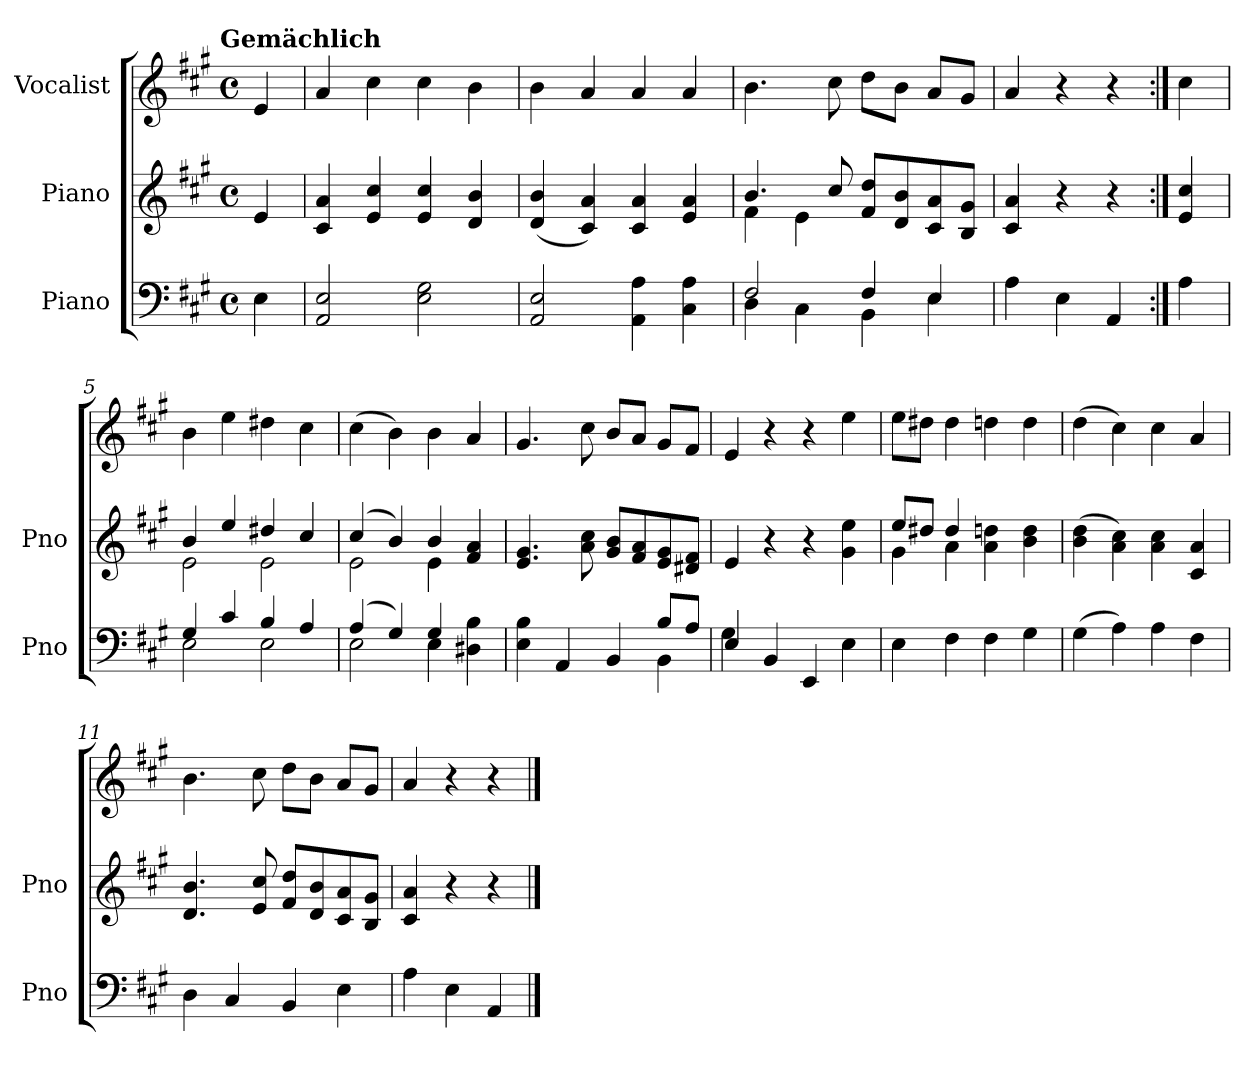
**kern	**kern	**kern
*part3	*part2	*part1
*staff3	*staff2	*staff1
*I"Piano	*I"Piano	*I"Vocalist
*I'Pno	*I'Pno	*
*clefF4	*clefG2	*clefG2
*k[f#c#g#]	*k[f#c#g#]	*k[f#c#g#]
*A:	*A:	*A:
!!LO:TX:omd:t=Gemächlich
*M4/4	*M4/4	*M4/4
*met(c)	*met(c)	*met(c)
*MM120	*MM120	*MM120
=	=	=
4E	4e	4e
=1	=1	=1
2AA 2E	4c# 4a	4a
.	4e 4cc#	4cc#
2E 2G#	4e 4cc#	4cc#
.	4d 4b	4b
=2	=2	=2
2AA 2E	(4d 4b	4b
.	4c# 4a)	4a
4AA 4A	4c# 4a	4a
4C# 4A	4e 4a	4a
=3	=3	=3
*^	*^	*
2F#	4D	4.b	4f#	4.b
.	4C#	.	4e	.
.	.	8cc#	.	8cc#
4F#	4BB	8f# 8ddL	2ryy	8ddL
.	.	8d 8b	.	8bJ
4E	4E	8c# 8a	.	8aL
.	.	8B 8g#J	.	8g#J
*v	*v	*	*	*
*	*v	*v	*
=4	=4	=4
4A	4c# 4a	4a
4E	4r	4r
4AA	4r	4r
=:|!	=:|!	=:|!
4A	4e 4cc#	4cc#
=5	=5	=5
*^	*^	*
4G#	2E	4b	2e	4b
4c#	.	4ee	.	4ee
4B	2E	4dd#X	2e	4dd#X
4A	.	4cc#	.	4cc#
=6	=6	=6	=6	=6
(4A	2E	(4cc#	2e	(4cc#
4G#)	.	4b)	.	4b)
4G#	4E	4b	4e	4b
4ryy	4D#X 4B	4f# 4a	4ryy	4a
*	*	*v	*v	*
=7	=7	=7	=7
4E 4B	2ryy	4.e 4.g#	4.g#
4AA	.	.	.
.	.	8a 8cc#	8cc#
4BB	8ryy	8g# 8bL	8bL
.	8ryy	8f# 8a	8aJ
8BL	4BB	8e 8g#	8g#L
8AJ	.	8d#X 8f#J	8f#J
=8	=8	=8	=8
4E	4G#	4e	4e
2.ryy	4BB	4r	4r
.	4EE	4r	4r
.	4E	4g# 4ee	4ee
*v	*v	*	*
=9	=9	=9
*	*^	*
4E	8eeL	4g#	8eeL
.	8dd#XJ	.	8dd#XJ
4F#	4dd#	4a	4dd#
4F#	2ryy	4a 4ddn	4ddn
4G#	.	4b 4dd	4dd
*	*v	*v	*
=10	=10	=10
(4G#	(4b 4dd	(4dd
4A)	4a 4cc#)	4cc#)
4A	4a 4cc#	4cc#
4F#	4c# 4a	4a
=11	=11	=11
4D	4.d 4.b	4.b
4C#	.	.
.	8e 8cc#	8cc#
4BB	8f# 8ddL	8ddL
.	8d 8b	8bJ
4E	8c# 8a	8aL
.	8B 8g#J	8g#J
=12	=12	=12
4A	4c# 4a	4a
4E	4r	4r
4AA	4r	4r
==	==	==
*-	*-	*-
